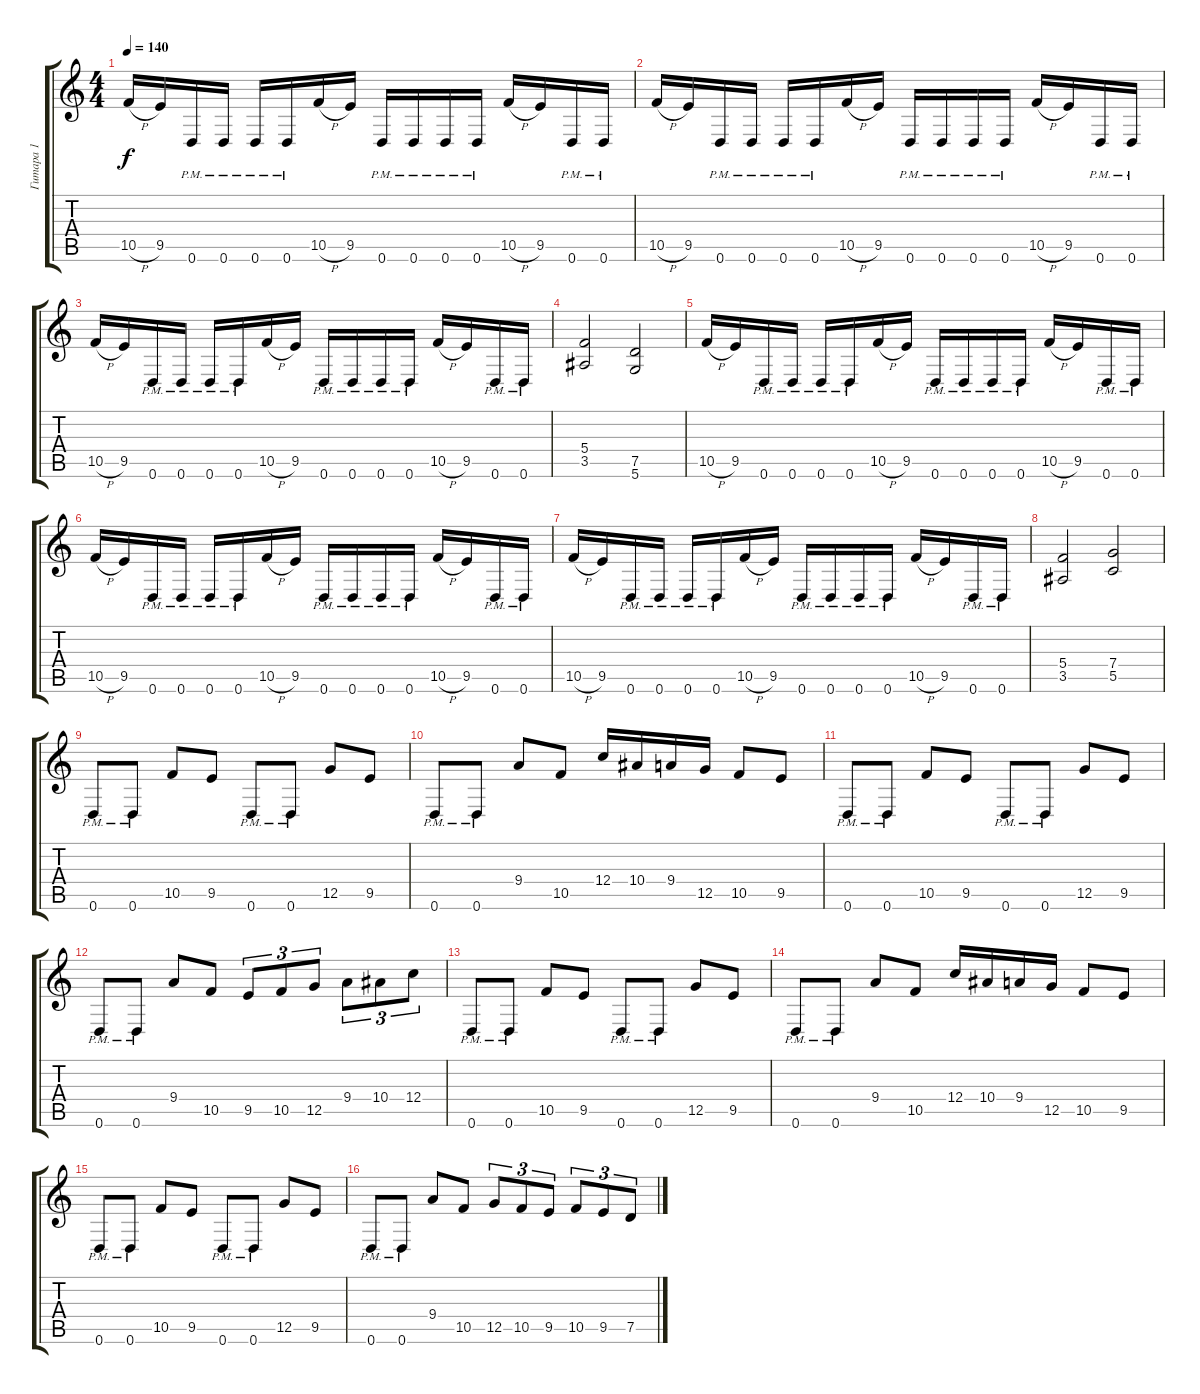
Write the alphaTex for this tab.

\track ("Гитара 1" "Гитара 1") {instrument overdrivenguitar}
\staff {score tabs}
\tuning (D4 A3 F3 C3 G2 D2) {hide}
\ts (4 4)
\tempo 140
\clef g2
\ks c
10.5{h}.16{dy f} 9.5.16 0.6{pm}.16 0.6{pm}.16 0.6{pm}.16 0.6{pm}.16 10.5{h}.16 9.5.16 0.6{pm}.16 0.6{pm}.16 0.6{pm}.16 0.6{pm}.16 10.5{h}.16 9.5.16 0.6{pm}.16 0.6{pm}.16 |
10.5{h}.16 9.5.16 0.6{pm}.16 0.6{pm}.16 0.6{pm}.16 0.6{pm}.16 10.5{h}.16 9.5.16 0.6{pm}.16 0.6{pm}.16 0.6{pm}.16 0.6{pm}.16 10.5{h}.16 9.5.16 0.6{pm}.16 0.6{pm}.16 |
10.5{h}.16 9.5.16 0.6{pm}.16 0.6{pm}.16 0.6{pm}.16 0.6{pm}.16 10.5{h}.16 9.5.16 0.6{pm}.16 0.6{pm}.16 0.6{pm}.16 0.6{pm}.16 10.5{h}.16 9.5.16 0.6{pm}.16 0.6{pm}.16 |
(5.4 3.5).2 (7.5 5.6).2 |
10.5{h}.16 9.5.16 0.6{pm}.16 0.6{pm}.16 0.6{pm}.16 0.6{pm}.16 10.5{h}.16 9.5.16 0.6{pm}.16 0.6{pm}.16 0.6{pm}.16 0.6{pm}.16 10.5{h}.16 9.5.16 0.6{pm}.16 0.6{pm}.16 |
10.5{h}.16 9.5.16 0.6{pm}.16 0.6{pm}.16 0.6{pm}.16 0.6{pm}.16 10.5{h}.16 9.5.16 0.6{pm}.16 0.6{pm}.16 0.6{pm}.16 0.6{pm}.16 10.5{h}.16 9.5.16 0.6{pm}.16 0.6{pm}.16 |
10.5{h}.16 9.5.16 0.6{pm}.16 0.6{pm}.16 0.6{pm}.16 0.6{pm}.16 10.5{h}.16 9.5.16 0.6{pm}.16 0.6{pm}.16 0.6{pm}.16 0.6{pm}.16 10.5{h}.16 9.5.16 0.6{pm}.16 0.6{pm}.16 |
(5.4 3.5).2 (7.4 5.5).2 |
0.6{pm}.8 0.6{pm}.8 10.5.8 9.5.8 0.6{pm}.8 0.6{pm}.8 12.5.8 9.5.8 |
0.6{pm}.8 0.6{pm}.8 9.4.8 10.5.8 12.4.16 10.4.16 9.4.16 12.5.16 10.5.8 9.5.8 |
0.6{pm}.8 0.6{pm}.8 10.5.8 9.5.8 0.6{pm}.8 0.6{pm}.8 12.5.8 9.5.8 |
0.6{pm}.8 0.6{pm}.8 9.4.8 10.5.8 9.5.8{tu (3 2)} 10.5.8{tu (3 2)} 12.5.8{tu (3 2)} 9.4.8{tu (3 2)} 10.4.8{tu (3 2)} 12.4.8{tu (3 2)} |
0.6{pm}.8 0.6{pm}.8 10.5.8 9.5.8 0.6{pm}.8 0.6{pm}.8 12.5.8 9.5.8 |
0.6{pm}.8 0.6{pm}.8 9.4.8 10.5.8 12.4.16 10.4.16 9.4.16 12.5.16 10.5.8 9.5.8 |
0.6{pm}.8 0.6{pm}.8 10.5.8 9.5.8 0.6{pm}.8 0.6{pm}.8 12.5.8 9.5.8 |
0.6{pm}.8 0.6{pm}.8 9.4.8 10.5.8 12.5.8{tu (3 2)} 10.5.8{tu (3 2)} 9.5.8{tu (3 2)} 10.5.8{tu (3 2)} 9.5.8{tu (3 2)} 7.5.8{tu (3 2)}
